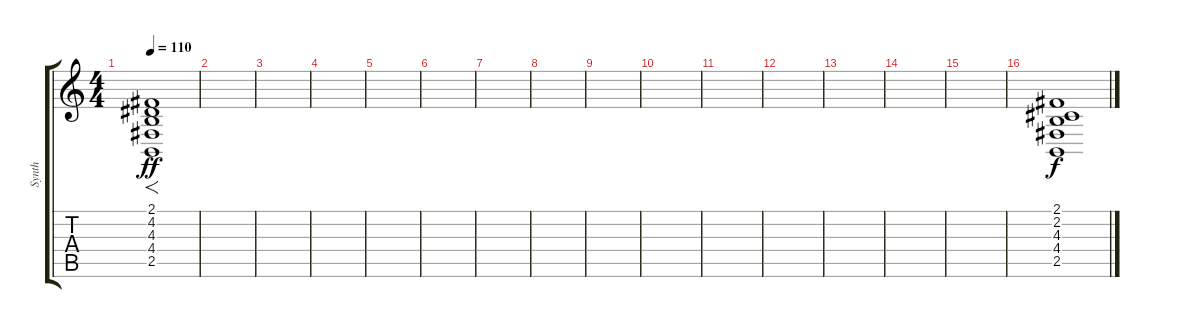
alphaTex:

\track ("Synth" "Synth") {instrument synthstrings1}
\staff {score tabs}
\tuning (E4 B3 G3 D3 A2 E2) {hide}
\ts (4 4)
\tempo 110
\clef g2
\ks c
(2.1 4.2 4.3 4.4 2.5).1{f dy ff} |
|
|
|
|
|
|
|
|
|
|
|
|
|
|
(2.1 2.2 4.3 4.4 2.5).1{dy f}
